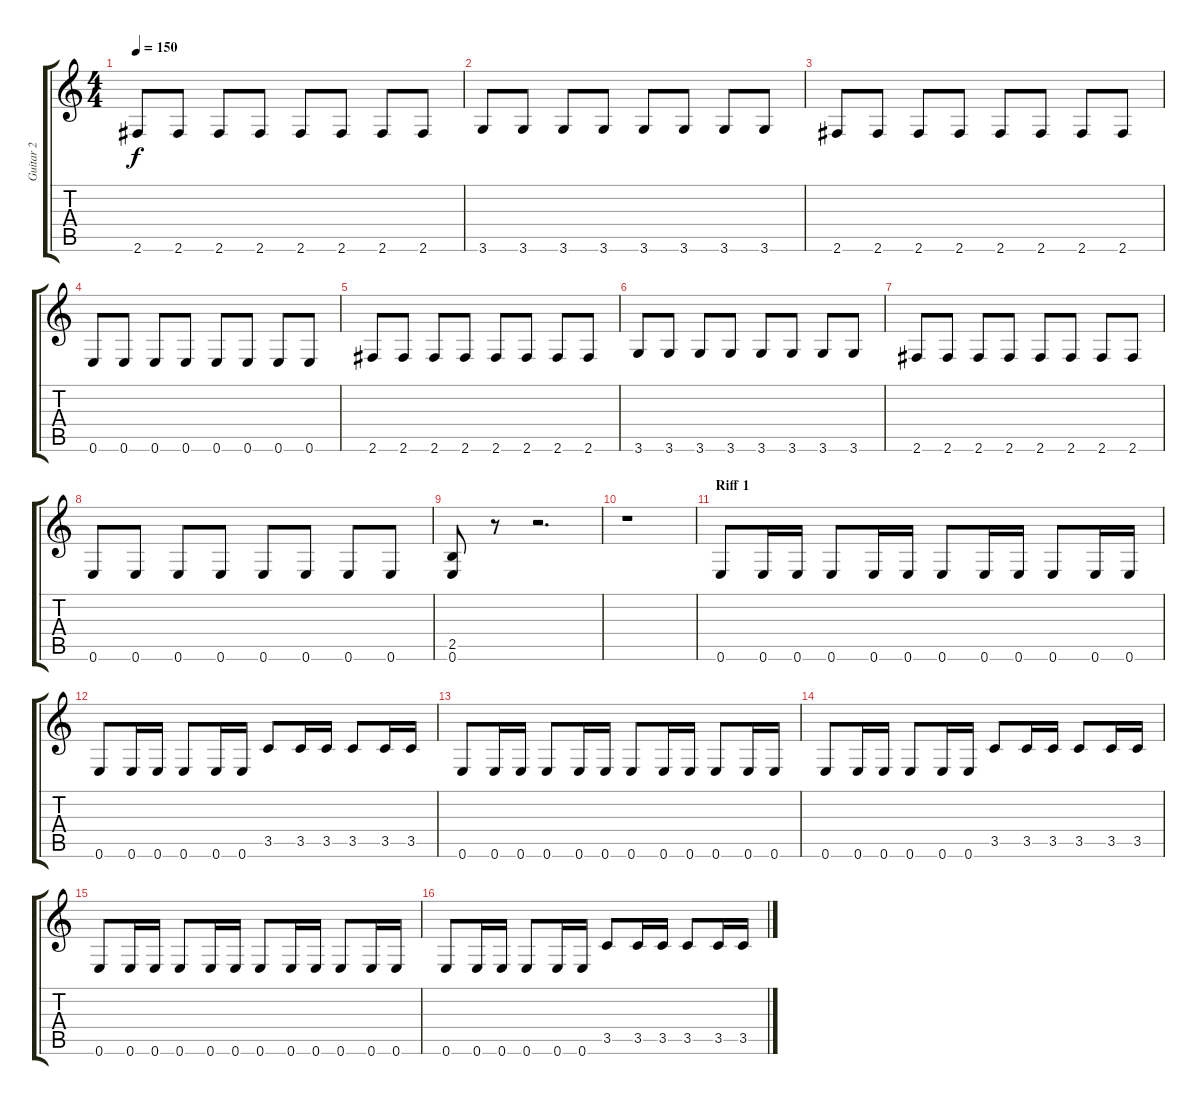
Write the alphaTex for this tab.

\track ("Guitar 2" "Guitar 2") {instrument distortionguitar}
\staff {score tabs}
\tuning (E4 B3 G3 D3 A2 E2) {hide}
\ts (4 4)
\tempo 150
\clef g2
\ks c
2.6.8{dy f} 2.6.8 2.6.8 2.6.8 2.6.8 2.6.8 2.6.8 2.6.8 |
3.6.8 3.6.8 3.6.8 3.6.8 3.6.8 3.6.8 3.6.8 3.6.8 |
2.6.8 2.6.8 2.6.8 2.6.8 2.6.8 2.6.8 2.6.8 2.6.8 |
0.6.8 0.6.8 0.6.8 0.6.8 0.6.8 0.6.8 0.6.8 0.6.8 |
2.6.8 2.6.8 2.6.8 2.6.8 2.6.8 2.6.8 2.6.8 2.6.8 |
3.6.8 3.6.8 3.6.8 3.6.8 3.6.8 3.6.8 3.6.8 3.6.8 |
2.6.8 2.6.8 2.6.8 2.6.8 2.6.8 2.6.8 2.6.8 2.6.8 |
0.6.8 0.6.8 0.6.8 0.6.8 0.6.8 0.6.8 0.6.8 0.6.8 |
(2.5 0.6).8 r.8 r.2{d} |
r.1 |
\section ("" "Riff 1")
0.6.8 0.6.16 0.6.16 0.6.8 0.6.16 0.6.16 0.6.8 0.6.16 0.6.16 0.6.8 0.6.16 0.6.16 |
0.6.8 0.6.16 0.6.16 0.6.8 0.6.16 0.6.16 3.5.8 3.5.16 3.5.16 3.5.8 3.5.16 3.5.16 |
0.6.8 0.6.16 0.6.16 0.6.8 0.6.16 0.6.16 0.6.8 0.6.16 0.6.16 0.6.8 0.6.16 0.6.16 |
0.6.8 0.6.16 0.6.16 0.6.8 0.6.16 0.6.16 3.5.8 3.5.16 3.5.16 3.5.8 3.5.16 3.5.16 |
0.6.8 0.6.16 0.6.16 0.6.8 0.6.16 0.6.16 0.6.8 0.6.16 0.6.16 0.6.8 0.6.16 0.6.16 |
0.6.8 0.6.16 0.6.16 0.6.8 0.6.16 0.6.16 3.5.8 3.5.16 3.5.16 3.5.8 3.5.16 3.5.16
